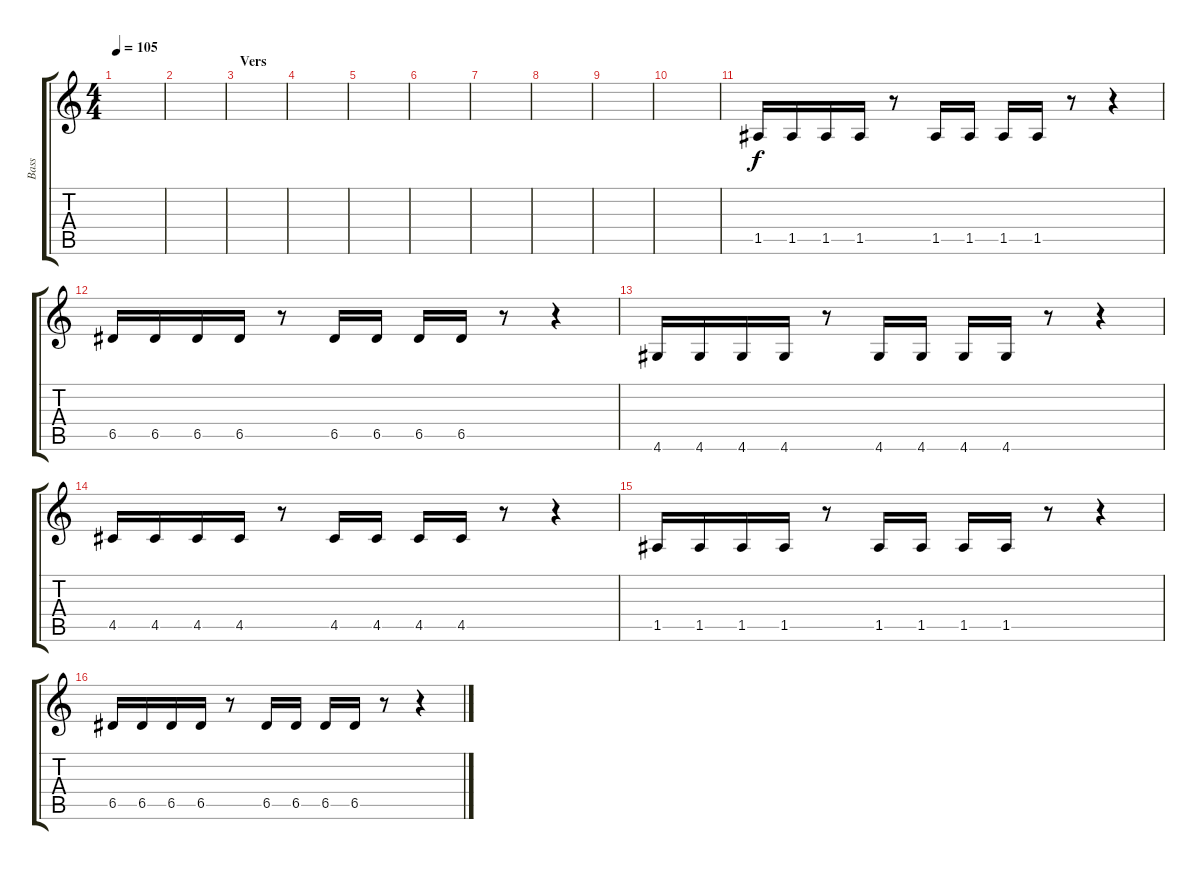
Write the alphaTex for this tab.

\track ("Bass" "Bass") {instrument electricbassfinger}
\staff {score tabs}
\tuning (E4 B3 G3 D3 A2 E2) {hide}
\ts (4 4)
\tempo 105
\clef g2
\ks c
|
|
\section ("" "Vers")
|
|
|
|
|
|
|
|
1.5.16 1.5.16 1.5.16 1.5.16 r.8 1.5.16 1.5.16 1.5.16 1.5.16 r.8 r.4 |
6.5.16 6.5.16 6.5.16 6.5.16 r.8 6.5.16 6.5.16 6.5.16 6.5.16 r.8 r.4 |
4.6.16 4.6.16 4.6.16 4.6.16 r.8 4.6.16 4.6.16 4.6.16 4.6.16 r.8 r.4 |
4.5.16 4.5.16 4.5.16 4.5.16 r.8 4.5.16 4.5.16 4.5.16 4.5.16 r.8 r.4 |
1.5.16 1.5.16 1.5.16 1.5.16 r.8 1.5.16 1.5.16 1.5.16 1.5.16 r.8 r.4 |
6.5.16 6.5.16 6.5.16 6.5.16 r.8 6.5.16 6.5.16 6.5.16 6.5.16 r.8 r.4
